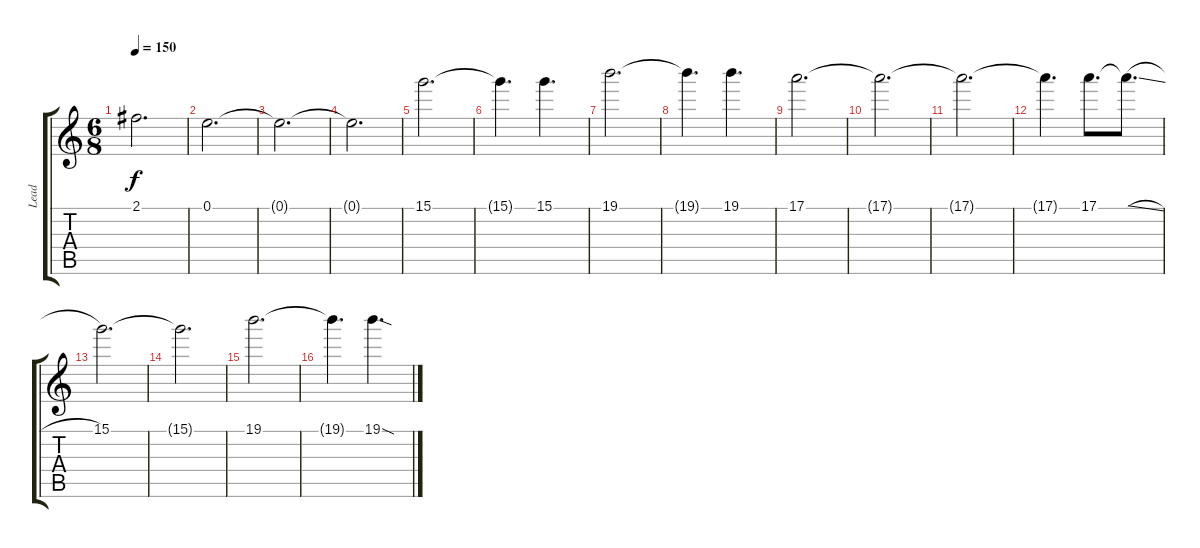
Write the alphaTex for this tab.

\track ("Lead" "Lead") {instrument distortionguitar}
\staff {score tabs}
\tuning (E4 B3 G3 D3 A2 E2) {hide}
\ts (6 8)
\tempo 150
\clef g2
\ks c
2.1{t}.2{d dy f} |
0.1.2{d} |
0.1{t}.2{d} |
0.1{t}.2{d} |
15.1.2{d} |
15.1{t}.4{d} 15.1.4{d} |
19.1.2{d} |
19.1{t}.4{d} 19.1.4{d} |
17.1.2{d} |
17.1{t}.2{d} |
17.1{t}.2{d} |
17.1{t}.4{d} 17.1.8{d} 17.1{sl t}.8{d} |
15.1.2{d} |
15.1{t}.2{d} |
19.1.2{d} |
19.1{t}.4{d} 19.1{sod}.4{d}
